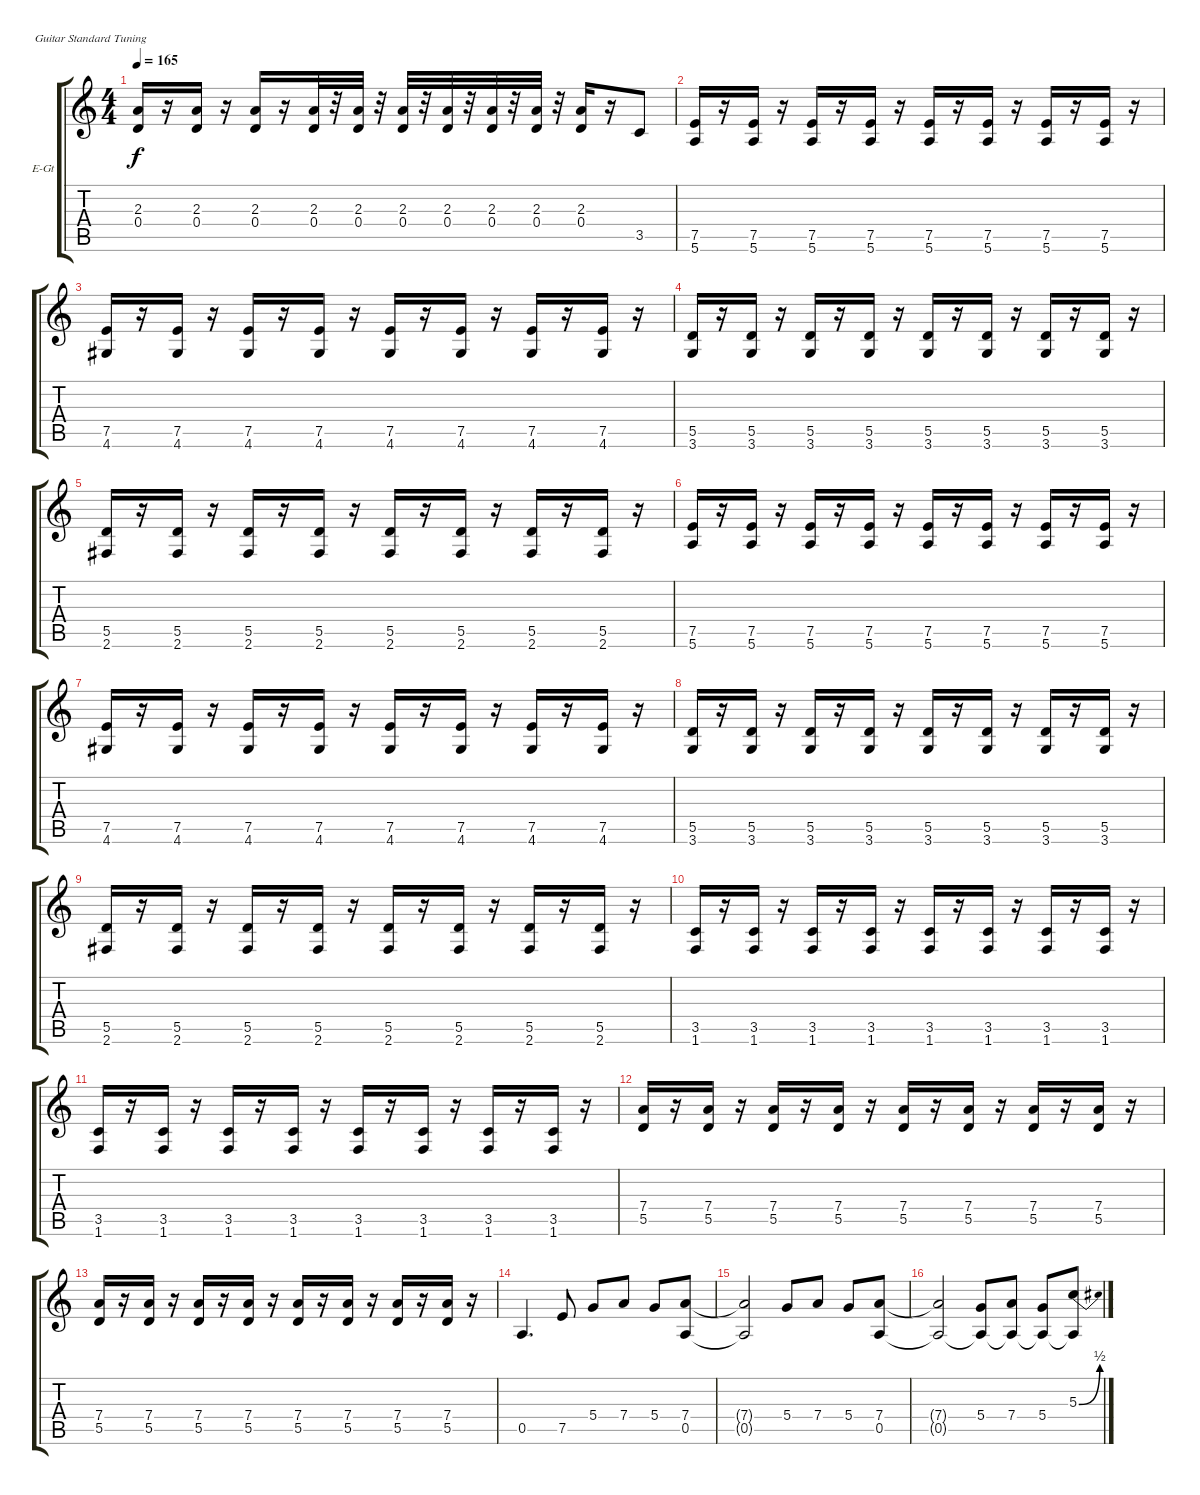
\bracketExtendMode groupsimilarinstruments
\firstSystemTrackNameOrientation horizontal
\otherSystemsTrackNameOrientation horizontal
\track ("Ritchie Blackmore" "E-Gt") {instrument overdrivenguitar}
\staff {score tabs}
\tuning (E4 B3 G3 D3 A2 E2)
\ts (4 4)
\tempo 165
\clef g2
\ks c
(2.3 0.4).16{dy f} r.16 (2.3 0.4).16 r.16 (2.3 0.4).16 r.16 (2.3 0.4).32 r.32 (2.3 0.4).32 r.32 (2.3 0.4).32 r.32 (2.3 0.4).32 r.32 (2.3 0.4).32 r.32 (2.3 0.4).32 r.32 (2.3 0.4).16 r.16 3.5.8 |
(7.5 5.6).16 r.16 (7.5 5.6).16 r.16 (7.5 5.6).16 r.16 (7.5 5.6).16 r.16 (7.5 5.6).16 r.16 (7.5 5.6).16 r.16 (7.5 5.6).16 r.16 (7.5 5.6).16 r.16 |
(7.5 4.6).16 r.16 (7.5 4.6).16 r.16 (7.5 4.6).16 r.16 (7.5 4.6).16 r.16 (7.5 4.6).16 r.16 (7.5 4.6).16 r.16 (7.5 4.6).16 r.16 (7.5 4.6).16 r.16 |
(5.5 3.6).16 r.16 (5.5 3.6).16 r.16 (5.5 3.6).16 r.16 (5.5 3.6).16 r.16 (5.5 3.6).16 r.16 (5.5 3.6).16 r.16 (5.5 3.6).16 r.16 (5.5 3.6).16 r.16 |
(5.5 2.6).16 r.16 (5.5 2.6).16 r.16 (5.5 2.6).16 r.16 (5.5 2.6).16 r.16 (5.5 2.6).16 r.16 (5.5 2.6).16 r.16 (5.5 2.6).16 r.16 (5.5 2.6).16 r.16 |
(7.5 5.6).16 r.16 (7.5 5.6).16 r.16 (7.5 5.6).16 r.16 (7.5 5.6).16 r.16 (7.5 5.6).16 r.16 (7.5 5.6).16 r.16 (7.5 5.6).16 r.16 (7.5 5.6).16 r.16 |
(7.5 4.6).16 r.16 (7.5 4.6).16 r.16 (7.5 4.6).16 r.16 (7.5 4.6).16 r.16 (7.5 4.6).16 r.16 (7.5 4.6).16 r.16 (7.5 4.6).16 r.16 (7.5 4.6).16 r.16 |
(5.5 3.6).16 r.16 (5.5 3.6).16 r.16 (5.5 3.6).16 r.16 (5.5 3.6).16 r.16 (5.5 3.6).16 r.16 (5.5 3.6).16 r.16 (5.5 3.6).16 r.16 (5.5 3.6).16 r.16 |
(5.5 2.6).16 r.16 (5.5 2.6).16 r.16 (5.5 2.6).16 r.16 (5.5 2.6).16 r.16 (5.5 2.6).16 r.16 (5.5 2.6).16 r.16 (5.5 2.6).16 r.16 (5.5 2.6).16 r.16 |
(3.5 1.6).16 r.16 (3.5 1.6).16 r.16 (3.5 1.6).16 r.16 (3.5 1.6).16 r.16 (3.5 1.6).16 r.16 (3.5 1.6).16 r.16 (3.5 1.6).16 r.16 (3.5 1.6).16 r.16 |
(3.5 1.6).16 r.16 (3.5 1.6).16 r.16 (3.5 1.6).16 r.16 (3.5 1.6).16 r.16 (3.5 1.6).16 r.16 (3.5 1.6).16 r.16 (3.5 1.6).16 r.16 (3.5 1.6).16 r.16 |
(7.4 5.5).16 r.16 (7.4 5.5).16 r.16 (7.4 5.5).16 r.16 (7.4 5.5).16 r.16 (7.4 5.5).16 r.16 (7.4 5.5).16 r.16 (7.4 5.5).16 r.16 (7.4 5.5).16 r.16 |
(7.4 5.5).16 r.16 (7.4 5.5).16 r.16 (7.4 5.5).16 r.16 (7.4 5.5).16 r.16 (7.4 5.5).16 r.16 (7.4 5.5).16 r.16 (7.4 5.5).16 r.16 (7.4 5.5).16 r.16 |
0.5.4{d} 7.5.8 5.4.8 7.4.8 5.4.8 (7.4 0.5).8 |
(7.4{t} 0.5{t}).2 5.4.8 7.4.8 5.4.8 (7.4 0.5).8 |
(7.4{t} 0.5{t}).2 (5.4 0.5{t}).8 (7.4 0.5{t}).8 (5.4 0.5{t}).8 (5.3{be (bend 0 0 60 2)} 0.5{t}).8
